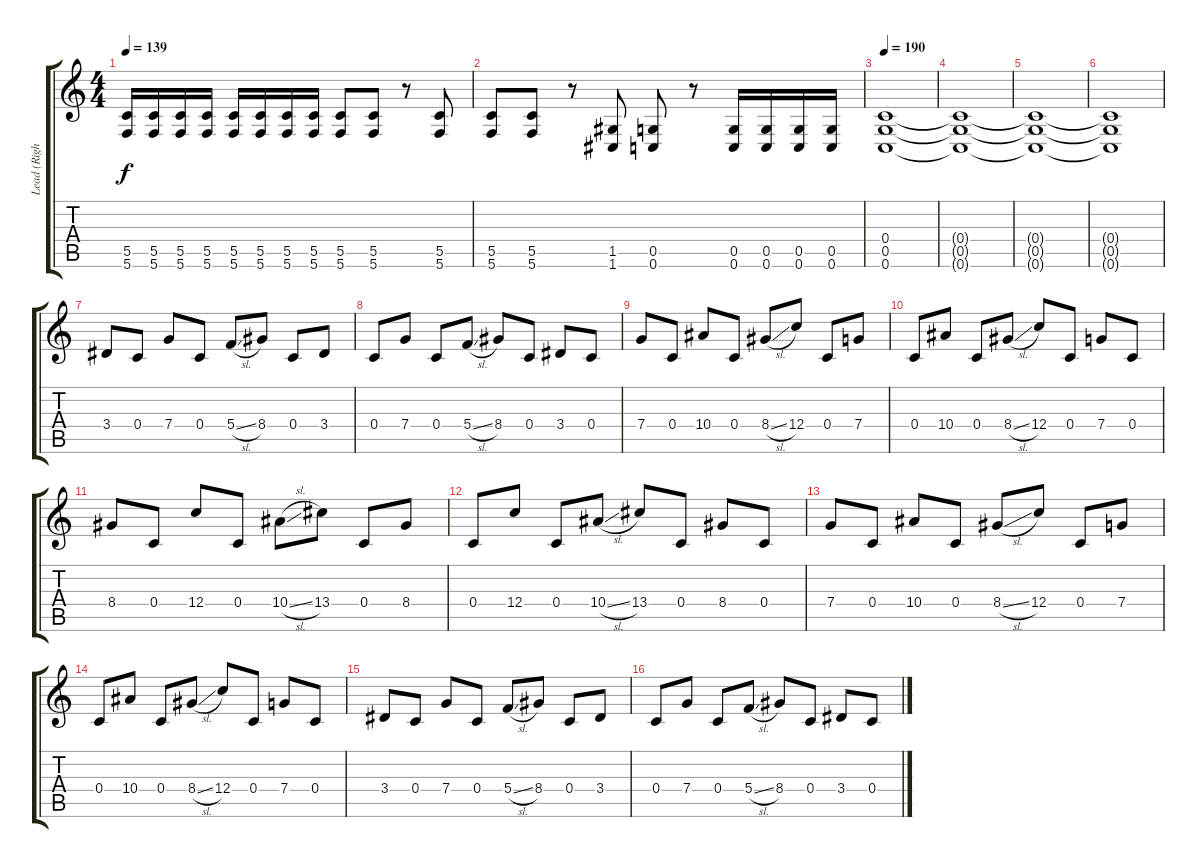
\track ("Lead (Right)" "Lead (Righ") {instrument distortionguitar}
\staff {score tabs}
\tuning (D4 A3 F3 C3 G2 C2) {hide}
\ts (4 4)
\tempo 139
\clef g2
\ks c
(5.5 5.6).16{dy f} (5.5 5.6).16 (5.5 5.6).16 (5.5 5.6).16 (5.5 5.6).16 (5.5 5.6).16 (5.5 5.6).16 (5.5 5.6).16 (5.5 5.6).8 (5.5 5.6).8 r.8 (5.5 5.6).8 |
(5.5 5.6).8 (5.5 5.6).8 r.8 (1.5 1.6).8 (0.5 0.6).8 r.8 (0.5 0.6).16 (0.5 0.6).16 (0.5 0.6).16 (0.5 0.6).16 |
\tempo 190
(0.4 0.5 0.6).1 |
(0.4{t} 0.5{t} 0.6{t}).1 |
(0.4{t} 0.5{t} 0.6{t}).1 |
(0.4{t} 0.5{t} 0.6{t}).1 |
3.4.8 0.4.8 7.4.8 0.4.8 5.4{sl}.8 8.4.8 0.4.8 3.4.8 |
0.4.8 7.4.8 0.4.8 5.4{sl}.8 8.4.8 0.4.8 3.4.8 0.4.8 |
7.4.8 0.4.8 10.4.8 0.4.8 8.4{sl}.8 12.4.8 0.4.8 7.4.8 |
0.4.8 10.4.8 0.4.8 8.4{sl}.8 12.4.8 0.4.8 7.4.8 0.4.8 |
8.4.8 0.4.8 12.4.8 0.4.8 10.4{sl}.8 13.4.8 0.4.8 8.4.8 |
0.4.8 12.4.8 0.4.8 10.4{sl}.8 13.4.8 0.4.8 8.4.8 0.4.8 |
7.4.8 0.4.8 10.4.8 0.4.8 8.4{sl}.8 12.4.8 0.4.8 7.4.8 |
0.4.8 10.4.8 0.4.8 8.4{sl}.8 12.4.8 0.4.8 7.4.8 0.4.8 |
3.4.8 0.4.8 7.4.8 0.4.8 5.4{sl}.8 8.4.8 0.4.8 3.4.8 |
0.4.8 7.4.8 0.4.8 5.4{sl}.8 8.4.8 0.4.8 3.4.8 0.4.8
